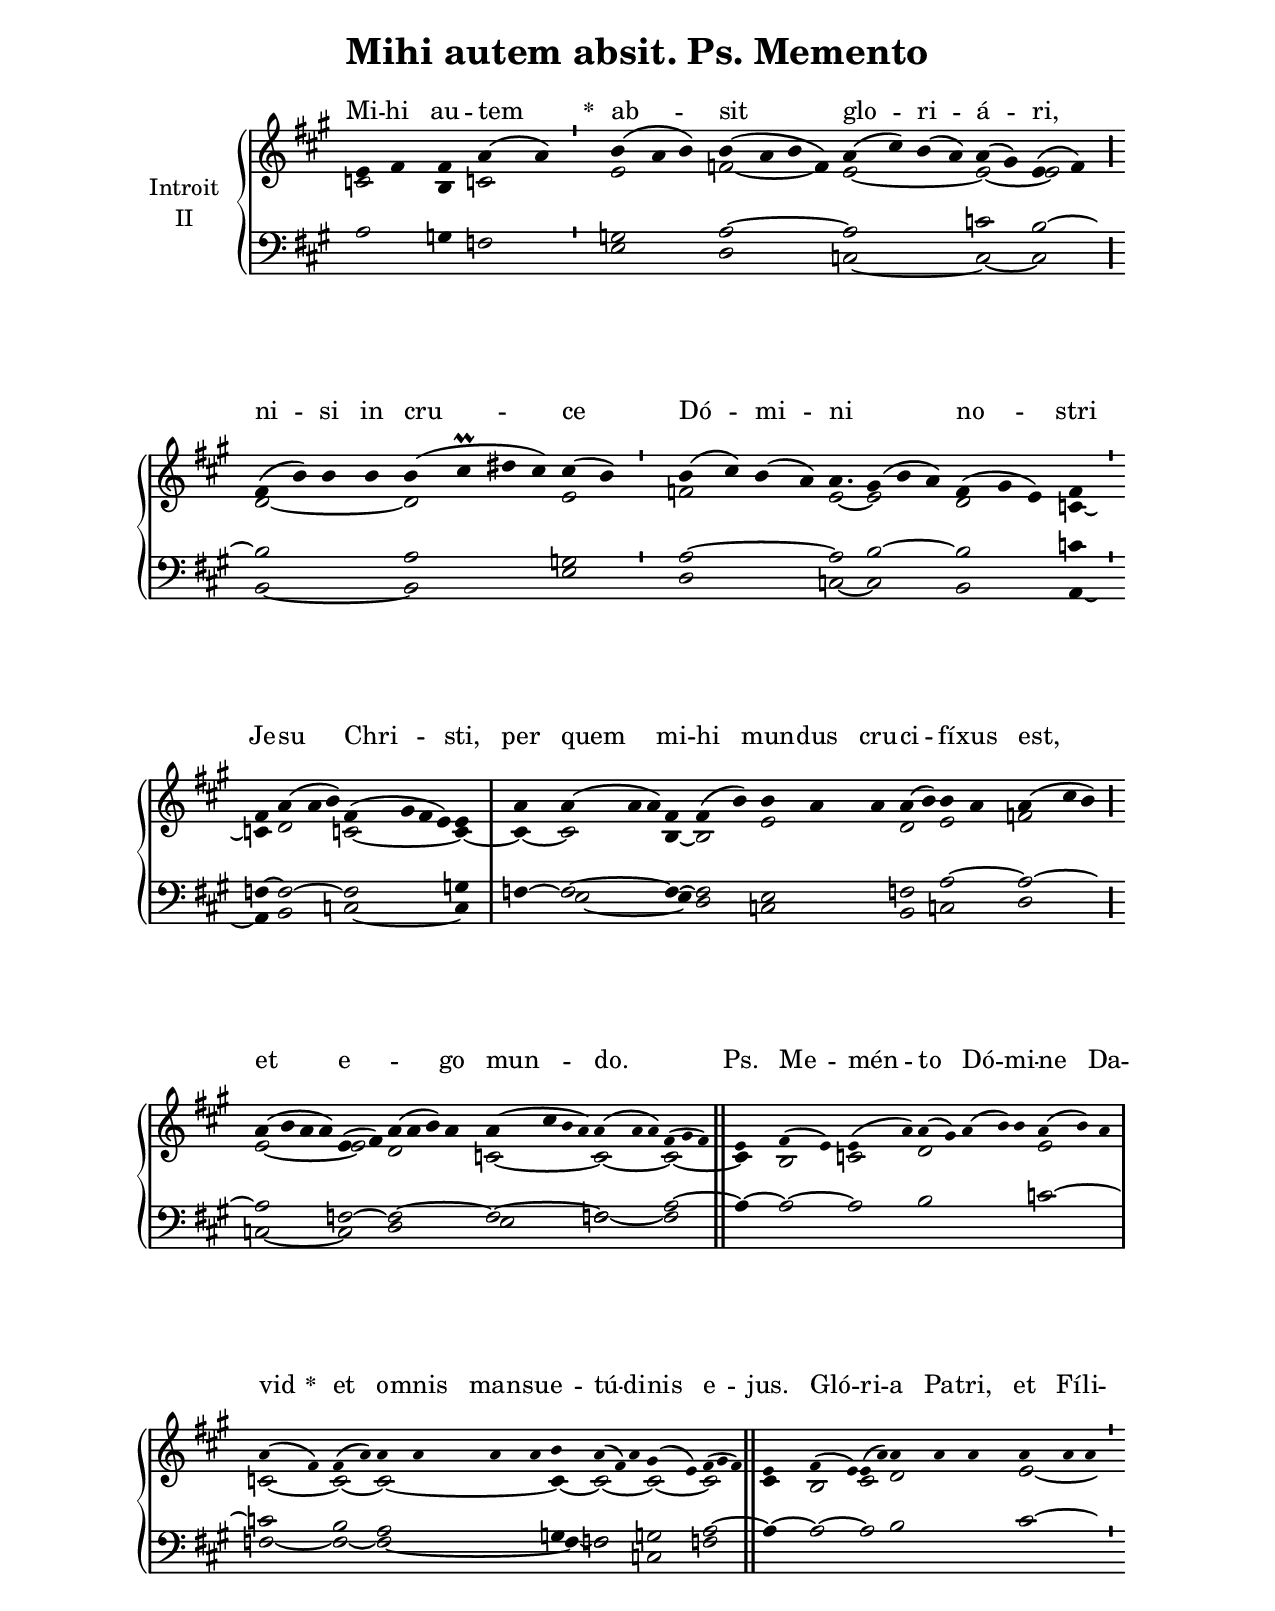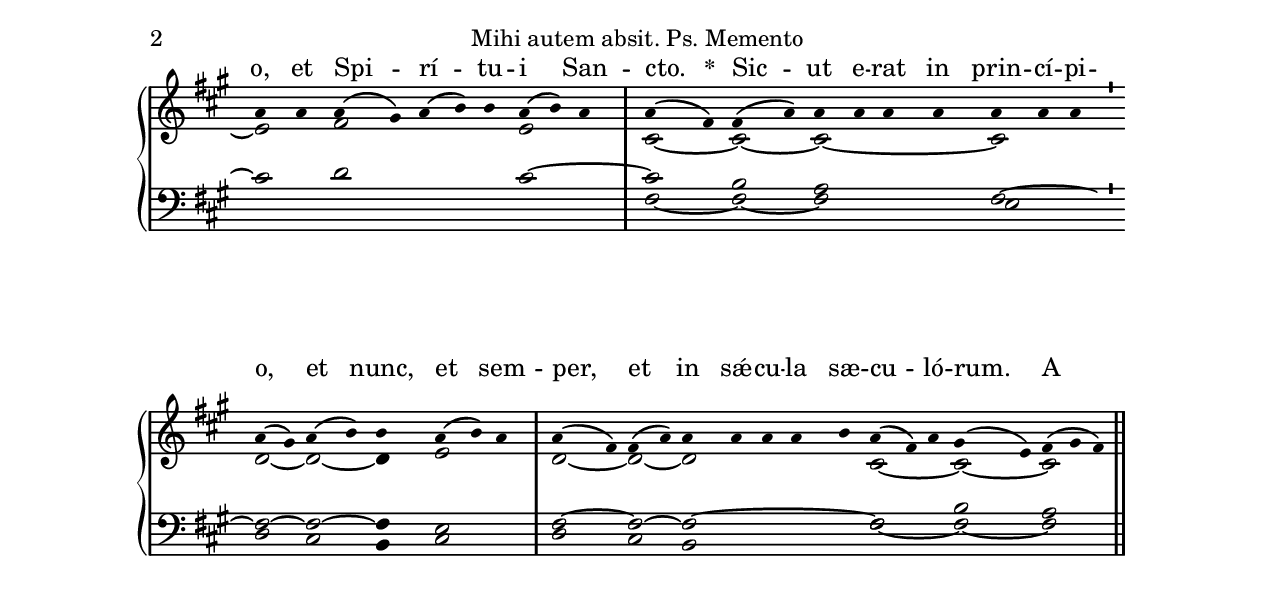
\version "2.18"
\include "gregorian.ly"
\include "noh2.ily"


%Page reference: page iii.59
%(volume.page)

global = {
 \key fis \minor
 \cadenzaOn 
}

\header {
  title = \markup \center-column {"Mihi autem absit. Ps. Memento" \vspace #1 }
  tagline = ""
  composer = ""
}

\paper {
 #(include-special-characters)
  oddHeaderMarkup = \markup \fill-line {
    \line {}
    \center-column {
      \on-the-fly #first-page     " "
      \on-the-fly #not-first-page "Mihi autem absit. Ps. Memento"
    }
    \line { \on-the-fly #print-page-number-check-first \fromproperty #'page:page-number-string }
  }
  evenHeaderMarkup = \markup \fill-line {
    \line { \on-the-fly #print-page-number-check-first \fromproperty #'page:page-number-string }
    \center-column { "Mihi autem absit. Ps. Memento" }
    \line {}
  }
}

chantText = \lyricmode {
Mi -- hi au -- tem 
\set stanza = " * " ab -- sit glo -- ri -- á -- ri, 
ni -- si in cru -- ce Dó -- mi -- ni _ no -- stri Je -- su Chri -- sti, 
per quem mi -- hi mun -- dus cru -- ci -- fí -- xus est, 
et e -- _ go mun -- do. _ Ps. 
Me -- mén -- to Dó -- mi -- ne Da -- vid 
\set stanza = " * " 
et o -- mnis man -- su -- e -- tú -- di -- nis e -- jus. 
Gló -- ri -- a Pa -- tri, et Fí -- li -- o, et Spi -- rí -- tu -- i San -- cto. 
\set stanza = " * " 
Sic -- ut e -- rat in prin -- cí -- pi -- o, et nunc, et sem -- per, 
et in sǽ -- cu -- la sæ -- cu -- ló -- rum. A -- men. }

chantMusic = {
\tieDown   e'4 fis'4 fis'4 a'4 ( a'4) \divisioMinima
 b'4 ( a'4 b'4) b'4 ( a'4 b'4 fis'4) a'4 ( cis''4) b'4 ( a'4) a'4 ( gis'4) e'4 ( fis'4) \divisioMaior
 fis'4 ( b'4) b'4 b'4  b'4 ( cis''\prall dis''4 cis''4) cis''4 ( b'4) \divisioMinima
 b'4 ( cis''4) b'4 ( a'4) a'4. gis'4 ( b'4 a'4) fis'4 ( gis'4 e'4) fis'4 \divisioMinima
 fis'4 a'4 ( a'4 b'4) fis'4 ( gis'4 fis'4 e'4) e'4 \divisioMaxima
 a'4 a'4 ( a'4 a'4) fis'4 fis'4 ( b'4) b'4 a'4 a'4 a'4 ( b'4) b'4 a'4 a'4 ( cis''4 b'4) \divisioMaior
 a'4 ( b'4 a'4 a'4) e'4 ( fis'4) a'4 ( a'4 b'4) a'4 a'4 ( cis''4 \tiny b' a' 4) a'4 ( a'4 a'4) fis'4 ( gis'4 fis'4) \finalis
 e'4 fis'4 ( e'4) e'4 ( a'4) a'4 ( gis'4) a'4 ( b'4) b'4 a'4 ( b'4) a'4 \divisioMaxima
 a'4 ( fis'4) fis'4 ( a'4) a'4 a'4 a'4 a'4 b'4 a'4 ( fis'4) a'4 gis'4 ( e'4) fis'4 ( gis'4 fis'4) \finalis
  e'4 fis'4 ( e'4) e'4 ( a'4) a'4 a'4 a'4 a'4 a'4 a'4 \divisioMinima
 a'4 a'4 a'4 ( gis'4) a'4 ( b'4) b'4 a'4 ( b'4) a'4 \divisioMaxima
 a'4 ( fis'4) fis'4 ( a'4) a'4 a'4 a'4 a'4 a'4 a'4 a'4 \divisioMinima
 a'4 ( gis'4) a'4 ( b'4) b'4 a'4 ( b'4) a'4 \divisioMaxima
 a'4 ( fis'4) fis'4 ( a'4) a'4 a'4 a'4 a'4 b'4 a'4 ( fis'4) a'4 gis'4 ( e'4) fis'4 ( gis'4 fis'4) \finalis

}

altoMusic = {
c'2 b4 c'2 \divisioMinima
e'2*3/2 f'2*3/2 ~ f'4 e'2*4/2 ~ e'2 ~ e'2 \divisioMaior
d'2*4/2 ~ d'2*4/2 e'2 \divisioMinima
f'2*4/2 e'2*3/4 ~ e'2*3/2 d'2*3/2 c'4 ~ \divisioMinima
c'4 d'2*3/2 c'2*4/2 ~ c'4 ~ \divisioMaxima
c'4 ~ c'2*3/2 b4 ~ b2 e'2*3/2 d'2 e'2 f'2*3/2 \divisioMaior
e'2*4/2 ~ e'2 d'2*4/2 c'2*4/2 ~ c'2*3/2 ~ c'2*3/2 ~ \finalis
c'4 b2 c'2 d'2*5/2 e'2*3/2 \divisioMaxima
c'2 ~ c'2 ~ c'2*4/2 ~ c'4 ~ c'2*3/2 ~ c'2 ~ c'2*3/2 cis'4 b2 cis'2 d'2*3/2 e'2*3/2 ~ \divisioMinima
e'2 fis'2*5/2 e'2*3/2 \divisioMaxima
cis'2 ~ cis'2 ~ cis'2*4/2 ~ cis'2*3/2 \divisioMinima
d'2 ~ d'2 ~ d'4 e'2*3/2 \divisioMaxima
d'2 ~ d'2 ~ d'2*5/2 cis'2*3/2 ~ cis'2 ~ cis'2*3/2 \finalis
}

tenorMusic = {
a2 g4 f2 \divisioMinima
g2*3/2 a2*4/2 ~ a2*4/2 c'2 b2 ~ \divisioMaior
b2*4/2 a2*4/2 g2 \divisioMinima
a2*4/2 ~ a2*3/4 b2*3/2 ~ b2*3/2 c'4 \divisioMinima
f4 ~ f2*3/2 ~ f2*4/2 g4 \divisioMaxima
f4 ~ f2*3/2 ~ f4 ~ f2 e2*3/2 f2 a2 ~ a2*3/2 ~ \divisioMaior
a2*4/2 f2 ~ f2*4/2 ~ f2*4/2 ~ f2*3/2 a2*3/2 ~ \finalis
a4 ~ a2 ~ a2 b2*5/2 c'2*3/2 ~ \divisioMaxima
c'2 b2 a2*4/2 g4 f2*3/2 g2 a2*3/2 ~ a4 ~ a2 ~ a2 b2*3/2 cis'2*3/2 ~ \divisioMinima
cis'2 d'2*5/2 cis'2*3/2 ~ \divisioMaxima
cis'2 b2 a2*4/2 fis2*3/2 ~ \divisioMinima
fis2 ~ fis2 ~ fis4 e2*3/2 \divisioMaxima
fis2 ~ fis2 ~ fis2*5/2 ~ fis2*3/2 b2 a2*3/2 \finalis
}

bassMusic = {
r2*5/2 \divisioMinima
e2*3/2 d2*4/2 c2*4/2 ~ c2 ~ c2 \divisioMaior
b,2*4/2 ~ b,2*4/2 e2 \divisioMinima
d2*4/2 c2*3/4 ~ c2*3/2 b,2*3/2 a,4 ~ \divisioMinima
a,4 b,2*3/2 c2*4/2 ~ c4 \divisioMaxima
r4 e2*3/2 ~ e4 d2 c2*3/2 b,2 c2 d2*3/2 \divisioMaior
c2*4/2 ~ c2 d2*4/2 e2*4/2 f2*3/2 ~ f2*3/2 \finalis
r2*13/2 \divisioMaxima
f2 ~ f2 ~ f2*4/2 ~ f4 ~ f2*3/2 c2 f2*3/2 r2*11/2 \divisioMinima
r2*10/2 \divisioMaxima
fis2 ~ fis2 ~ fis2*4/2 e2*3/2 \divisioMinima
d2 cis2 b,4 cis2*3/2 \divisioMaxima
d2 cis2 b,2*5/2 fis2*3/2 ~ fis2 ~ fis2*3/2 \finalis
}

voiceLines = {
\voiceLineStyle


}

\score{
  <<
    \new GrandStaff <<
      \set GrandStaff.autoBeaming = ##f
      \set GrandStaff.instrumentName = \markup \center-column {
        "Introit"
        "II"
      }
      \new Staff = up <<
        \new Voice = "chant" {
          \voiceOne \global \chantMusic
        }
        \new Voice {
          \voiceTwo \global \altoMusic
        }
      >>

      \new Staff = down <<
        \clef bass
        \new Voice {
          \voiceOne \global \tenorMusic
        }
        \new Voice {
          \voiceTwo \global \bassMusic
        }
	\new Voice {
        \voiceThree \global \voiceLines
        }
      >>
    >>
    \new Lyrics \lyricsto chant {
      \chantText
    }
  >>
  \layout{
  }
  \midi{
    \tempo 4 = 125
  }
}
